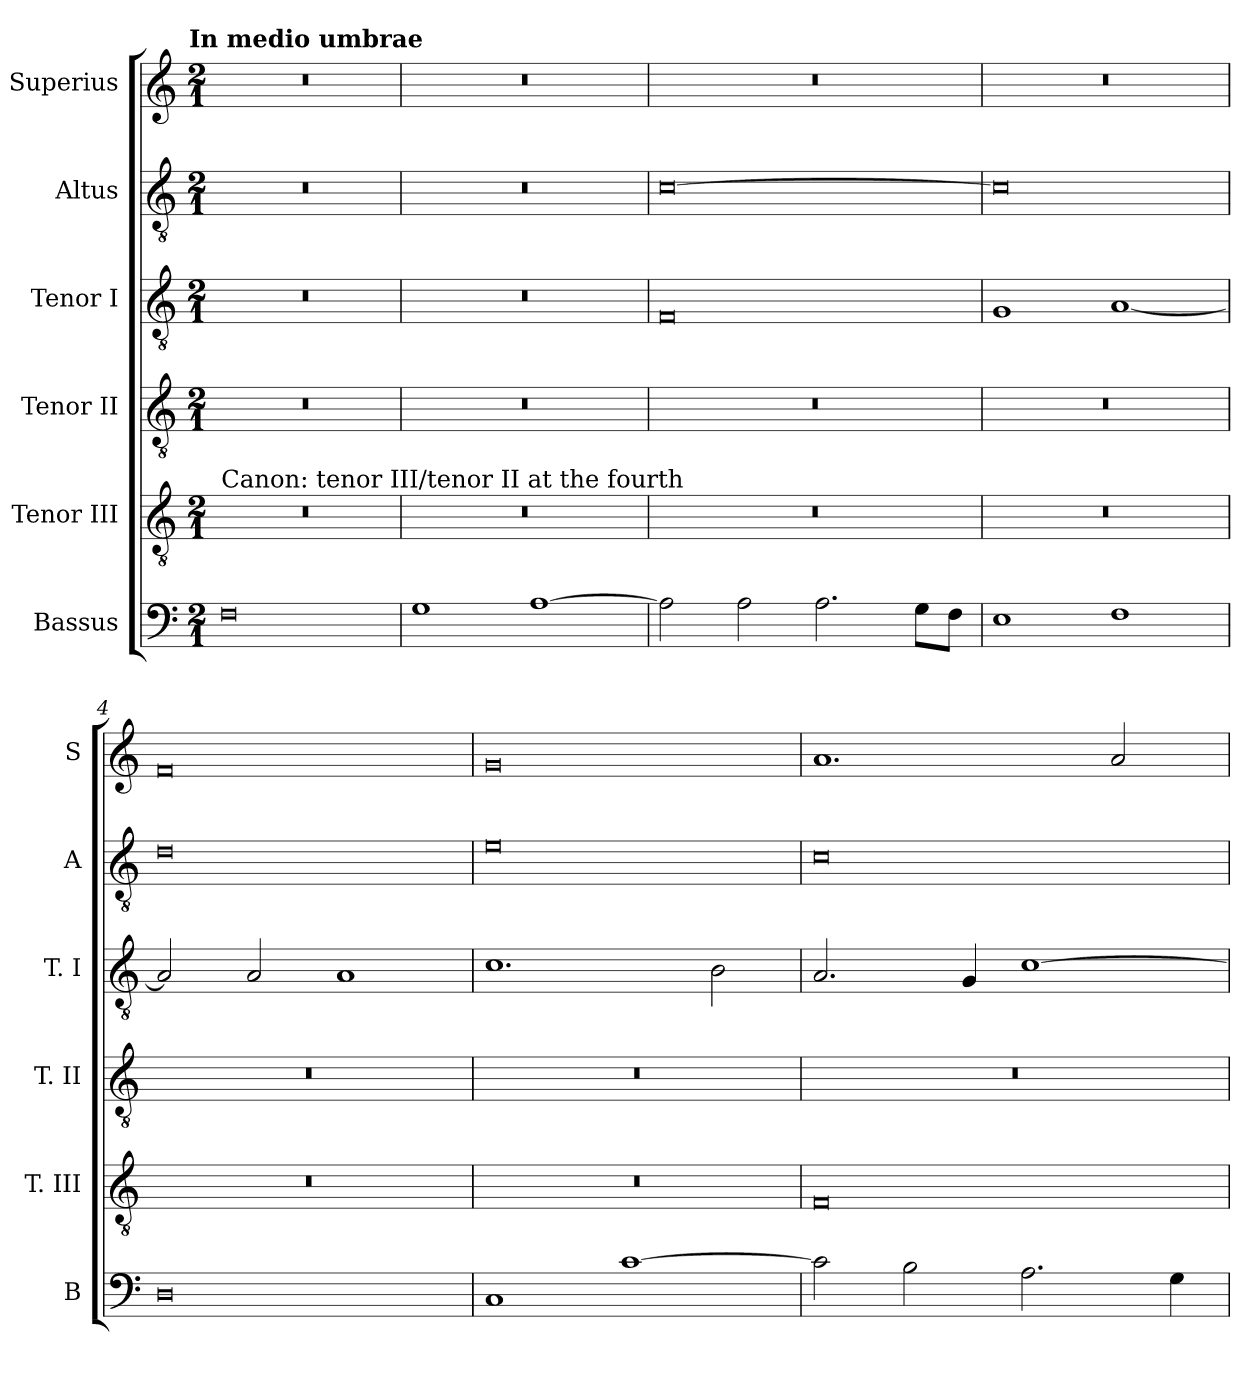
**kern	**kern	**kern	**kern	**kern	**kern
*part6	*part5	*part4	*part3	*part2	*part1
*staff6	*staff5	*staff4	*staff3	*staff2	*staff1
*I"Bassus	*I"Tenor III	*I"Tenor II	*I"Tenor I	*I"Altus	*I"Superius
*I'B	*I'T. III	*I'T. II	*I'T. I	*I'A	*I'S
*clefF4	*clefGv2	*clefGv2	*clefGv2	*clefGv2	*clefG2
*k[]	*k[]	*k[]	*k[]	*k[]	*k[]
*C:	*C:	*C:	*C:	*C:	*C:
!!LO:TX:omd:t=In medio umbrae
*M2/1	*M2/1	*M2/1	*M2/1	*M2/1	*M2/1
=	=	=	=	=	=
!	!LO:TX:a:t=Canon&colon; tenor III/tenor II at the fourth	!	!	!	!
0F	0r	0r	0r	0r	0r
=1	=1	=1	=1	=1	=1
1G	0r	0r	0r	0r	0r
[1A	.	.	.	.	.
=2	=2	=2	=2	=2	=2
2A]	0r	0r	0F	[0c	0r
2A	.	.	.	.	.
2.A	.	.	.	.	.
8GL	.	.	.	.	.
8FJ	.	.	.	.	.
=3	=3	=3	=3	=3	=3
1E	0r	0r	1G	0c]	0r
1F	.	.	[1A	.	.
=4	=4	=4	=4	=4	=4
0D	0r	0r	2A]	0d	0f
.	.	.	2A	.	.
.	.	.	1A	.	.
=5	=5	=5	=5	=5	=5
1C	0r	0r	1.c	0e	0g
[1c	.	.	.	.	.
.	.	.	2B	.	.
=6	=6	=6	=6	=6	=6
2c]	0F	0r	2.A	0c	1.a
2B	.	.	.	.	.
.	.	.	4G	.	.
2.A	.	.	[1c	.	.
.	.	.	.	.	2a
4G	.	.	.	.	.
=	=	=	=	=	=
*-	*-	*-	*-	*-	*-
